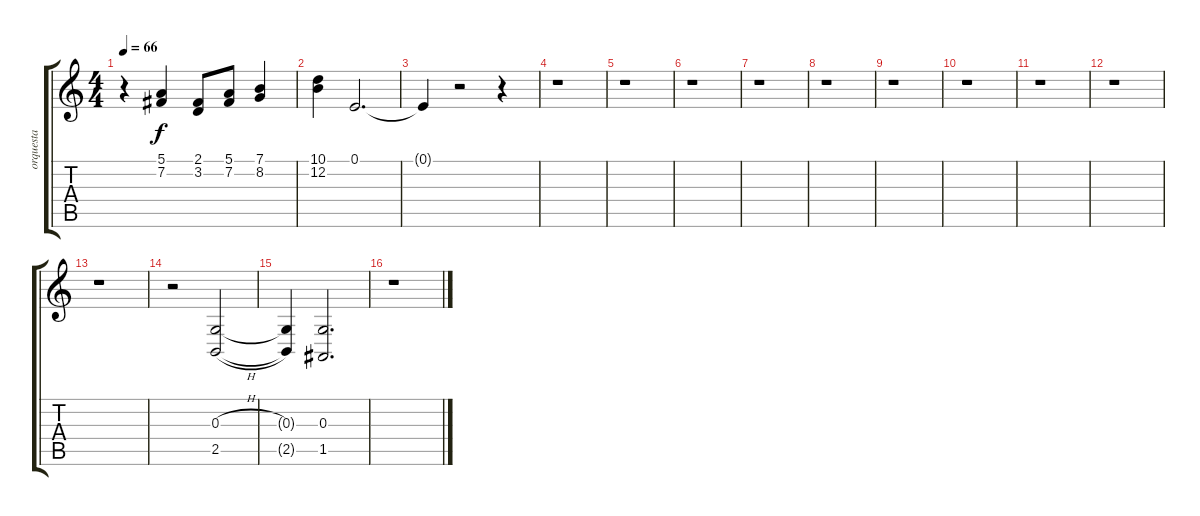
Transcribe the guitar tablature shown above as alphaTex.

\track ("orquesta" "orquesta") {instrument stringensemble1}
\staff {score tabs}
\tuning (E4 B3 G3 D3 A2 E2) {hide}
\ts (4 4)
\tempo 66
\clef g2
\ks c
r.4{dy f} (5.1 7.2).4 (2.1 3.2).8 (5.1 7.2).8 (7.1 8.2).4 |
(10.1 12.2).4 0.1.2{d} |
0.1{t}.4 r.2 r.4 |
r.1 |
r.1 |
r.1 |
r.1 |
r.1 |
r.1 |
r.1 |
r.1 |
r.1 |
r.1 |
r.2 (0.3{h} 2.5{h}).2 |
(0.3{t} 2.5{t}).4 (0.3 1.5).2{d} |
r.1
